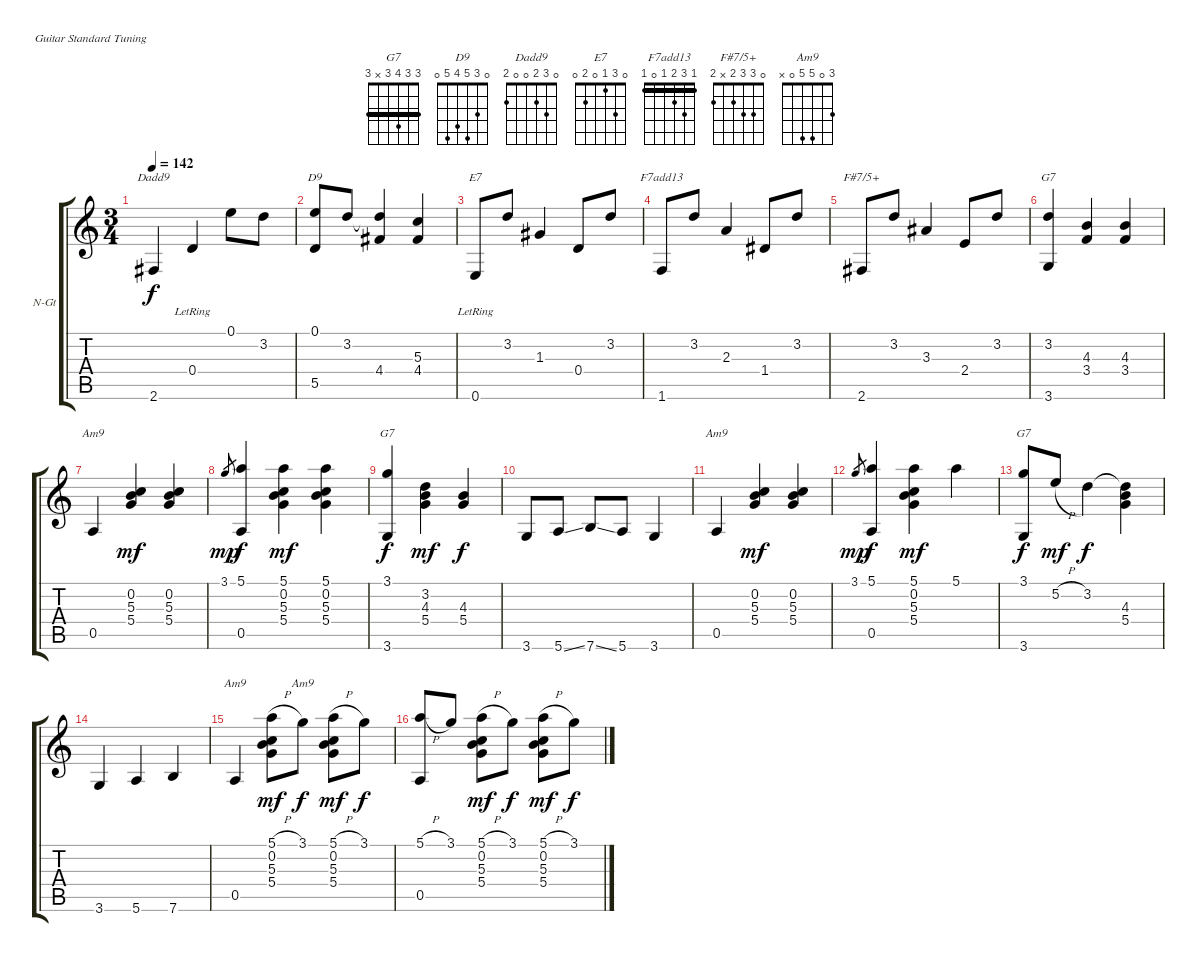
\bracketExtendMode groupsimilarinstruments
\firstSystemTrackNameOrientation horizontal
\otherSystemsTrackNameOrientation horizontal
\track ("Piste 1" "N-Gt") {instrument acousticguitarnylon}
\staff {score tabs}
\tuning (E4 B3 G3 D3 A2 E2)
\chord ("G7" 3 3 4 3 x 3) {showfingering false barre (3 3 3)}
\chord ("D9" 0 3 5 4 5 0) {showfingering false}
\chord ("Dadd9" 0 3 2 0 0 2) {showfingering false}
\chord ("E7" 0 3 1 0 2 0) {showfingering false}
\chord ("F7add13" 1 3 2 1 0 1) {showfingering false barre 1}
\chord ("F#7/5+" 0 3 3 2 x 2) {showfingering false}
\chord ("Am9" 5 0 5 5 0 x) {showfingering false}
\chord ("Am9" 3 0 5 5 0 x) {showfingering false}
\ts (3 4)
\tempo 142
\clef g2
\ks c
2.6.4{ch "Dadd9" dy f} 0.4{lr}.4 0.1.8 3.2.8 |
(0.1 5.5).8{ch "D9"} 3.2.8 (3.2{t} 4.4).4 (5.3 4.4).4 |
0.6{lr}.8{ch "E7"} 3.2.8 1.3.4 0.4.8 3.2.8 |
1.6.8{ch "F7add13"} 3.2.8 2.3.4 1.4.8 3.2.8 |
2.6.8{ch "F#7/5+"} 3.2.8 3.3.4 2.4.8 3.2.8 |
(3.2 3.6).4{ch "G7"} (4.3 3.4).4 (4.3 3.4).4 |
0.5.4{ch "Am9"} (0.2 5.3 5.4).4{dy mf} (0.2 5.3 5.4).4 |
3.1.8{gr dy mp} (5.1 0.5).4{dy f} (5.1 0.2 5.3 5.4).4{dy mf} (5.1 0.2 5.3 5.4).4 |
(3.1 3.6).4{ch "G7" dy f} (3.2 4.3 5.4).4{dy mf} (4.3 5.4).4{dy f} |
3.6.8 5.6{ss}.8 7.6{ss}.8 5.6.8 3.6.4 |
0.5.4{ch "Am9"} (0.2 5.3 5.4).4{dy mf} (0.2 5.3 5.4).4 |
3.1.8{gr dy mp} (5.1 0.5).4{dy f} (5.1 0.2 5.3 5.4).4{dy mf} 5.1.4 |
(3.1 3.6).8{ch "G7" dy f} 5.2{h}.8{dy mf} 3.2.4{dy f} (3.2{t} 4.3 5.4).4 |
3.6.4 5.6.4 7.6.4 |
0.5.4{ch "Am9"} (5.1{h} 0.2 5.3 5.4).8{dy mf} 3.1.8{ch "Am9" dy f} (5.1{h} 0.2 5.3 5.4).8{dy mf} 3.1.8{dy f} |
(5.1{h} 0.5).8 3.1.8 (5.1{h} 0.2 5.3 5.4).8{dy mf} 3.1.8{dy f} (5.1{h} 0.2 5.3 5.4).8{dy mf} 3.1.8{dy f}
